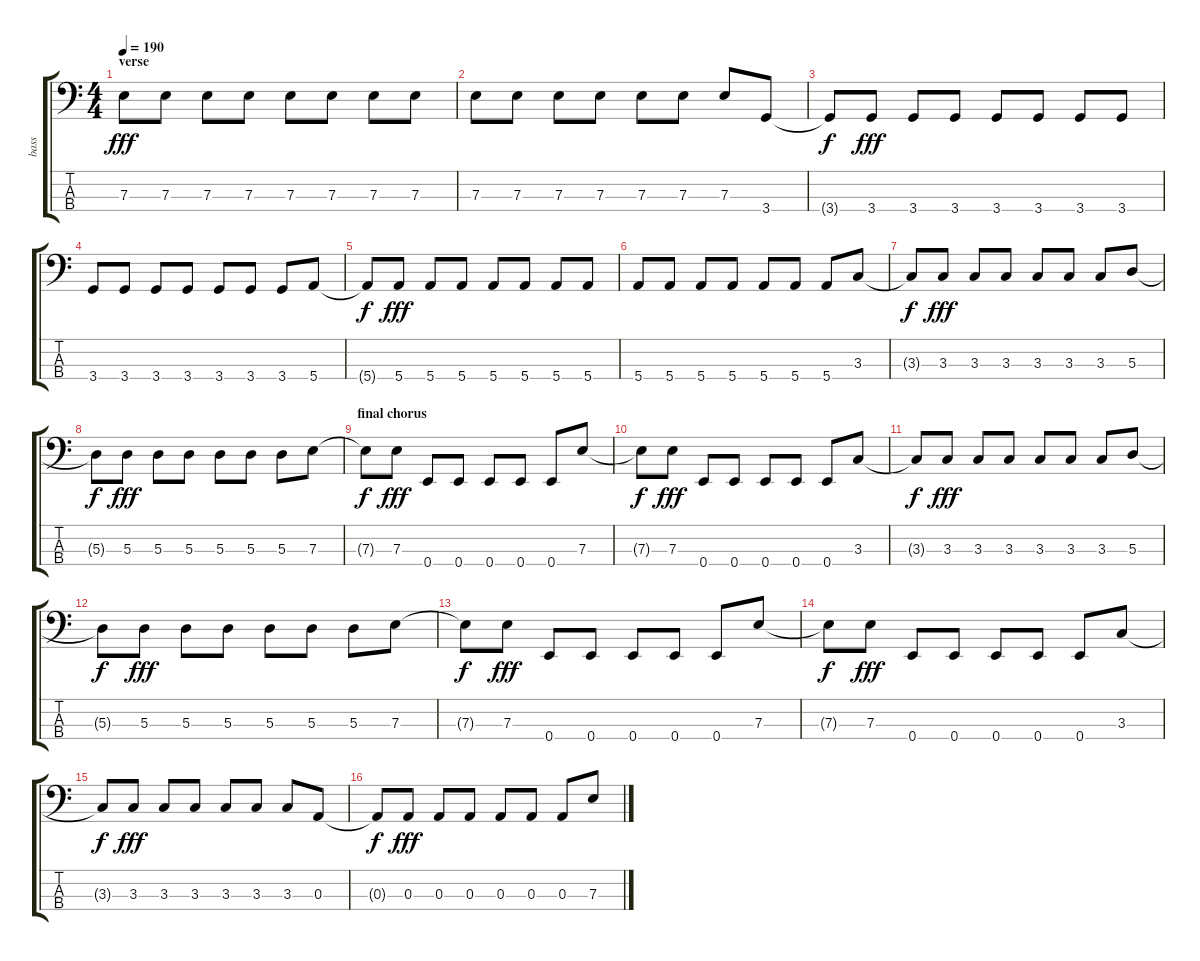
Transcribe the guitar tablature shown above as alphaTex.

\track ("bass" "bass") {instrument electricbassfinger}
\staff {score tabs}
\tuning (G2 D2 A1 E1) {hide}
\ts (4 4)
\section ("" "verse")
\tempo 190
\clef f4
\ks c
7.3.8{dy fff} 7.3.8 7.3.8 7.3.8 7.3.8 7.3.8 7.3.8 7.3.8 |
7.3.8 7.3.8 7.3.8 7.3.8 7.3.8 7.3.8 7.3.8 3.4.8 |
3.4{t}.8{dy f} 3.4.8{dy fff} 3.4.8 3.4.8 3.4.8 3.4.8 3.4.8 3.4.8 |
3.4.8 3.4.8 3.4.8 3.4.8 3.4.8 3.4.8 3.4.8 5.4.8 |
5.4{t}.8{dy f} 5.4.8{dy fff} 5.4.8 5.4.8 5.4.8 5.4.8 5.4.8 5.4.8 |
5.4.8 5.4.8 5.4.8 5.4.8 5.4.8 5.4.8 5.4.8 3.3.8 |
3.3{t}.8{dy f} 3.3.8{dy fff} 3.3.8 3.3.8 3.3.8 3.3.8 3.3.8 5.3.8 |
5.3{t}.8{dy f} 5.3.8{dy fff} 5.3.8 5.3.8 5.3.8 5.3.8 5.3.8 7.3.8 |
\section ("" "final chorus")
7.3{t}.8{dy f} 7.3.8{dy fff} 0.4.8 0.4.8 0.4.8 0.4.8 0.4.8 7.3.8 |
7.3{t}.8{dy f} 7.3.8{dy fff} 0.4.8 0.4.8 0.4.8 0.4.8 0.4.8 3.3.8 |
3.3{t}.8{dy f} 3.3.8{dy fff} 3.3.8 3.3.8 3.3.8 3.3.8 3.3.8 5.3.8 |
5.3{t}.8{dy f} 5.3.8{dy fff} 5.3.8 5.3.8 5.3.8 5.3.8 5.3.8 7.3.8 |
7.3{t}.8{dy f} 7.3.8{dy fff} 0.4.8 0.4.8 0.4.8 0.4.8 0.4.8 7.3.8 |
7.3{t}.8{dy f} 7.3.8{dy fff} 0.4.8 0.4.8 0.4.8 0.4.8 0.4.8 3.3.8 |
3.3{t}.8{dy f} 3.3.8{dy fff} 3.3.8 3.3.8 3.3.8 3.3.8 3.3.8 0.3.8 |
0.3{t}.8{dy f} 0.3.8{dy fff} 0.3.8 0.3.8 0.3.8 0.3.8 0.3.8 7.3.8
